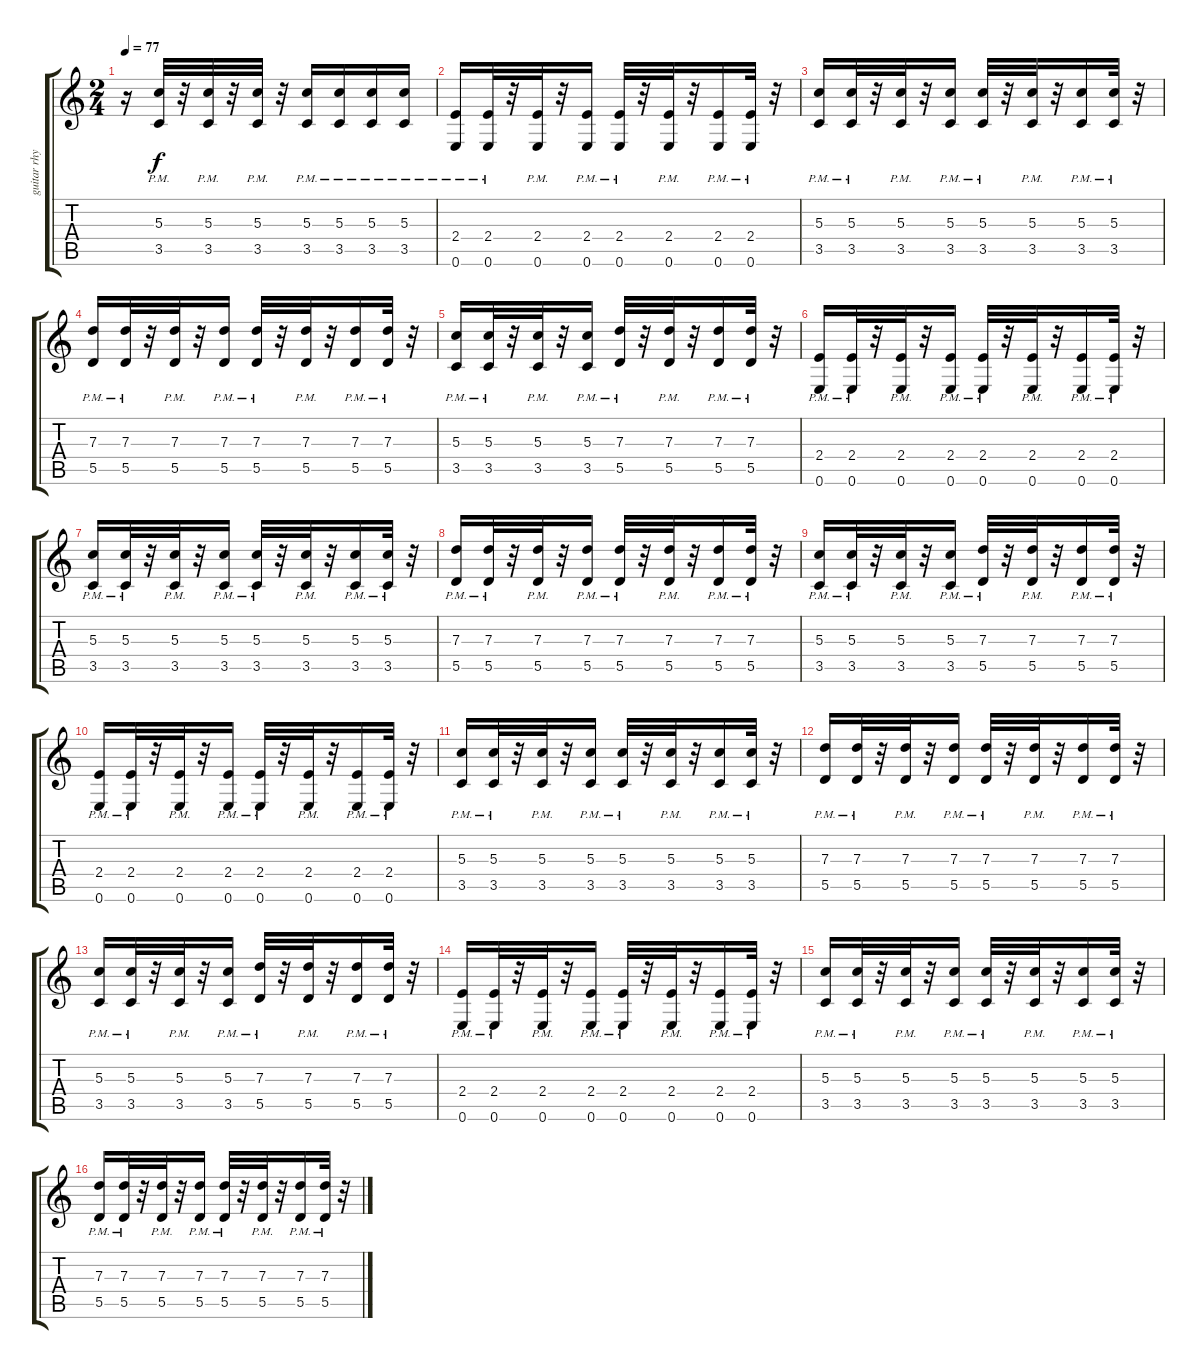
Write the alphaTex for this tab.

\track ("guitar rhythm right" "guitar rhy") {instrument distortionguitar}
\staff {score tabs}
\tuning (E4 B3 G3 D3 A2 E2) {hide}
\ts (2 4)
\tempo 77
\clef g2
\ks c
r.16{dy f} (5.3 3.5{pm}).32 r.32 (5.3 3.5{pm}).32 r.32 (5.3 3.5{pm}).32 r.32 (5.3 3.5{pm}).16 (5.3 3.5{pm}).16 (5.3 3.5{pm}).16 (5.3 3.5{pm}).16 |
(2.4 0.6{pm}).16 (2.4{pm} 0.6{pm}).32 r.32 (2.4{pm} 0.6{pm}).32 r.32 (2.4 0.6{pm}).16 (2.4{pm} 0.6{pm}).32 r.32 (2.4{pm} 0.6{pm}).32 r.32 (2.4 0.6{pm}).16 (2.4{pm} 0.6{pm}).32 r.32 |
(5.3 3.5{pm}).16 (5.3{pm} 3.5{pm}).32 r.32 (5.3{pm} 3.5{pm}).32 r.32 (5.3 3.5{pm}).16 (5.3{pm} 3.5{pm}).32 r.32 (5.3{pm} 3.5{pm}).32 r.32 (5.3 3.5{pm}).16 (5.3{pm} 3.5{pm}).32 r.32 |
(7.3 5.5{pm}).16 (7.3{pm} 5.5{pm}).32 r.32 (7.3{pm} 5.5{pm}).32 r.32 (7.3 5.5{pm}).16 (7.3{pm} 5.5{pm}).32 r.32 (7.3{pm} 5.5{pm}).32 r.32 (7.3 5.5{pm}).16 (7.3{pm} 5.5{pm}).32 r.32 |
(5.3 3.5{pm}).16 (5.3{pm} 3.5{pm}).32 r.32 (5.3{pm} 3.5{pm}).32 r.32 (5.3 3.5{pm}).16 (7.3{pm} 5.5{pm}).32 r.32 (7.3{pm} 5.5{pm}).32 r.32 (7.3 5.5{pm}).16 (7.3{pm} 5.5{pm}).32 r.32 |
(2.4 0.6{pm}).16 (2.4{pm} 0.6{pm}).32 r.32 (2.4{pm} 0.6{pm}).32 r.32 (2.4 0.6{pm}).16 (2.4{pm} 0.6{pm}).32 r.32 (2.4{pm} 0.6{pm}).32 r.32 (2.4 0.6{pm}).16 (2.4{pm} 0.6{pm}).32 r.32 |
(5.3 3.5{pm}).16 (5.3{pm} 3.5{pm}).32 r.32 (5.3{pm} 3.5{pm}).32 r.32 (5.3 3.5{pm}).16 (5.3{pm} 3.5{pm}).32 r.32 (5.3{pm} 3.5{pm}).32 r.32 (5.3 3.5{pm}).16 (5.3{pm} 3.5{pm}).32 r.32 |
(7.3 5.5{pm}).16 (7.3{pm} 5.5{pm}).32 r.32 (7.3{pm} 5.5{pm}).32 r.32 (7.3 5.5{pm}).16 (7.3{pm} 5.5{pm}).32 r.32 (7.3{pm} 5.5{pm}).32 r.32 (7.3 5.5{pm}).16 (7.3{pm} 5.5{pm}).32 r.32 |
(5.3 3.5{pm}).16 (5.3{pm} 3.5{pm}).32 r.32 (5.3{pm} 3.5{pm}).32 r.32 (5.3 3.5{pm}).16 (7.3{pm} 5.5{pm}).32 r.32 (7.3{pm} 5.5{pm}).32 r.32 (7.3 5.5{pm}).16 (7.3{pm} 5.5{pm}).32 r.32 |
(2.4 0.6{pm}).16 (2.4{pm} 0.6{pm}).32 r.32 (2.4{pm} 0.6{pm}).32 r.32 (2.4 0.6{pm}).16 (2.4{pm} 0.6{pm}).32 r.32 (2.4{pm} 0.6{pm}).32 r.32 (2.4 0.6{pm}).16 (2.4{pm} 0.6{pm}).32 r.32 |
(5.3 3.5{pm}).16 (5.3{pm} 3.5{pm}).32 r.32 (5.3{pm} 3.5{pm}).32 r.32 (5.3 3.5{pm}).16 (5.3{pm} 3.5{pm}).32 r.32 (5.3{pm} 3.5{pm}).32 r.32 (5.3 3.5{pm}).16 (5.3{pm} 3.5{pm}).32 r.32 |
(7.3 5.5{pm}).16 (7.3{pm} 5.5{pm}).32 r.32 (7.3{pm} 5.5{pm}).32 r.32 (7.3 5.5{pm}).16 (7.3{pm} 5.5{pm}).32 r.32 (7.3{pm} 5.5{pm}).32 r.32 (7.3 5.5{pm}).16 (7.3{pm} 5.5{pm}).32 r.32 |
(5.3 3.5{pm}).16 (5.3{pm} 3.5{pm}).32 r.32 (5.3{pm} 3.5{pm}).32 r.32 (5.3 3.5{pm}).16 (7.3{pm} 5.5{pm}).32 r.32 (7.3{pm} 5.5{pm}).32 r.32 (7.3 5.5{pm}).16 (7.3{pm} 5.5{pm}).32 r.32 |
(2.4 0.6{pm}).16 (2.4{pm} 0.6{pm}).32 r.32 (2.4{pm} 0.6{pm}).32 r.32 (2.4 0.6{pm}).16 (2.4{pm} 0.6{pm}).32 r.32 (2.4{pm} 0.6{pm}).32 r.32 (2.4 0.6{pm}).16 (2.4{pm} 0.6{pm}).32 r.32 |
(5.3 3.5{pm}).16 (5.3{pm} 3.5{pm}).32 r.32 (5.3{pm} 3.5{pm}).32 r.32 (5.3 3.5{pm}).16 (5.3{pm} 3.5{pm}).32 r.32 (5.3{pm} 3.5{pm}).32 r.32 (5.3 3.5{pm}).16 (5.3{pm} 3.5{pm}).32 r.32 |
(7.3 5.5{pm}).16 (7.3{pm} 5.5{pm}).32 r.32 (7.3{pm} 5.5{pm}).32 r.32 (7.3 5.5{pm}).16 (7.3{pm} 5.5{pm}).32 r.32 (7.3{pm} 5.5{pm}).32 r.32 (7.3 5.5{pm}).16 (7.3{pm} 5.5{pm}).32 r.32
